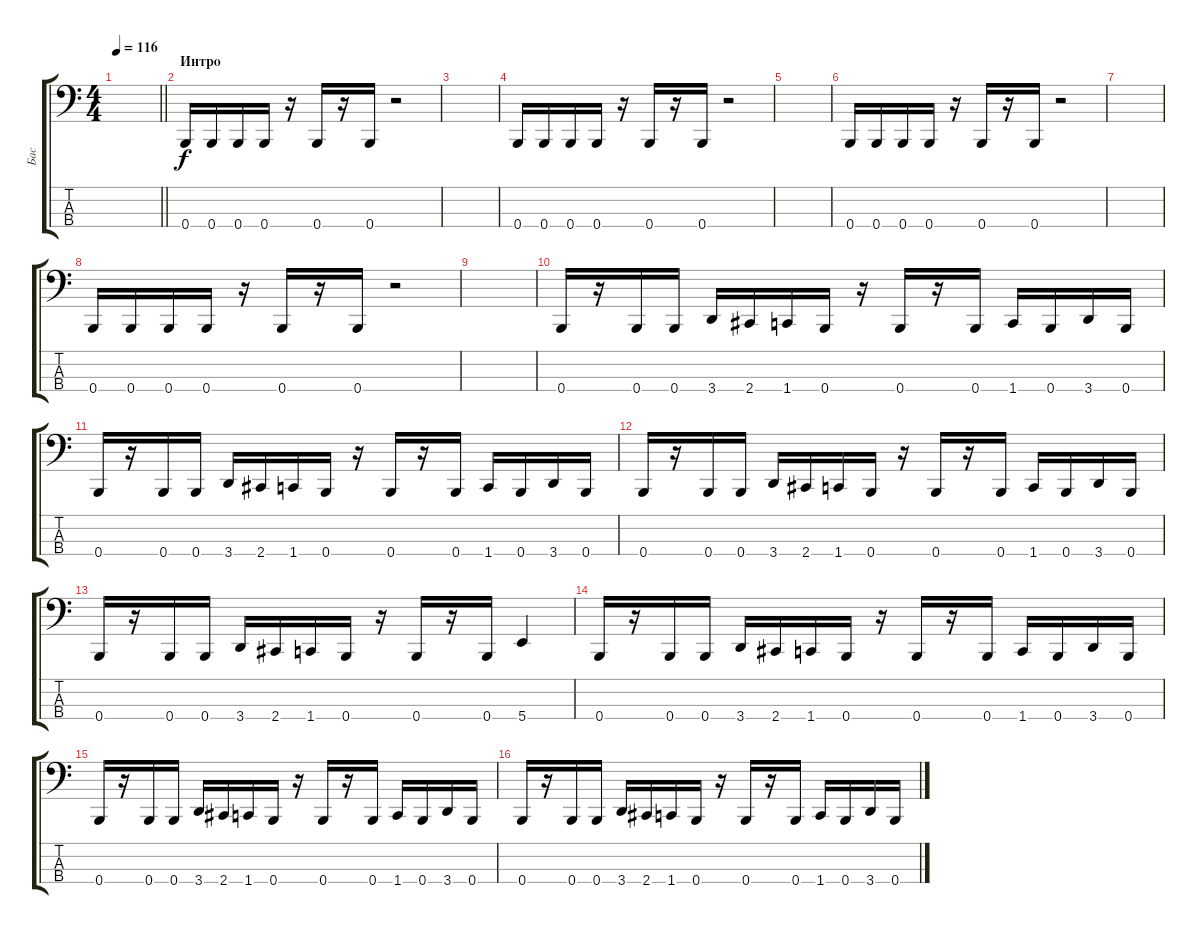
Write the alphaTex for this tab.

\track ("Бас" "Бас") {instrument electricbasspick}
\staff {score tabs}
\tuning (E2 B1 Gb1 B0) {hide}
\ts (4 4)
\tempo 116
\clef f4
\barLineRight lightlight
\ks c
|
\section ("" "Интро")
0.4.16 0.4.16 0.4.16 0.4.16 r.16 0.4.16 r.16 0.4.16 r.2 |
|
0.4.16 0.4.16 0.4.16 0.4.16 r.16 0.4.16 r.16 0.4.16 r.2 |
|
0.4.16 0.4.16 0.4.16 0.4.16 r.16 0.4.16 r.16 0.4.16 r.2 |
|
0.4.16 0.4.16 0.4.16 0.4.16 r.16 0.4.16 r.16 0.4.16 r.2 |
|
0.4.16 r.16 0.4.16 0.4.16 3.4.16 2.4.16 1.4.16 0.4.16 r.16 0.4.16 r.16 0.4.16 1.4.16 0.4.16 3.4.16 0.4.16 |
0.4.16 r.16 0.4.16 0.4.16 3.4.16 2.4.16 1.4.16 0.4.16 r.16 0.4.16 r.16 0.4.16 1.4.16 0.4.16 3.4.16 0.4.16 |
0.4.16 r.16 0.4.16 0.4.16 3.4.16 2.4.16 1.4.16 0.4.16 r.16 0.4.16 r.16 0.4.16 1.4.16 0.4.16 3.4.16 0.4.16 |
0.4.16 r.16 0.4.16 0.4.16 3.4.16 2.4.16 1.4.16 0.4.16 r.16 0.4.16 r.16 0.4.16 5.4.4 |
0.4.16 r.16 0.4.16 0.4.16 3.4.16 2.4.16 1.4.16 0.4.16 r.16 0.4.16 r.16 0.4.16 1.4.16 0.4.16 3.4.16 0.4.16 |
0.4.16 r.16 0.4.16 0.4.16 3.4.16 2.4.16 1.4.16 0.4.16 r.16 0.4.16 r.16 0.4.16 1.4.16 0.4.16 3.4.16 0.4.16 |
0.4.16 r.16 0.4.16 0.4.16 3.4.16 2.4.16 1.4.16 0.4.16 r.16 0.4.16 r.16 0.4.16 1.4.16 0.4.16 3.4.16 0.4.16
